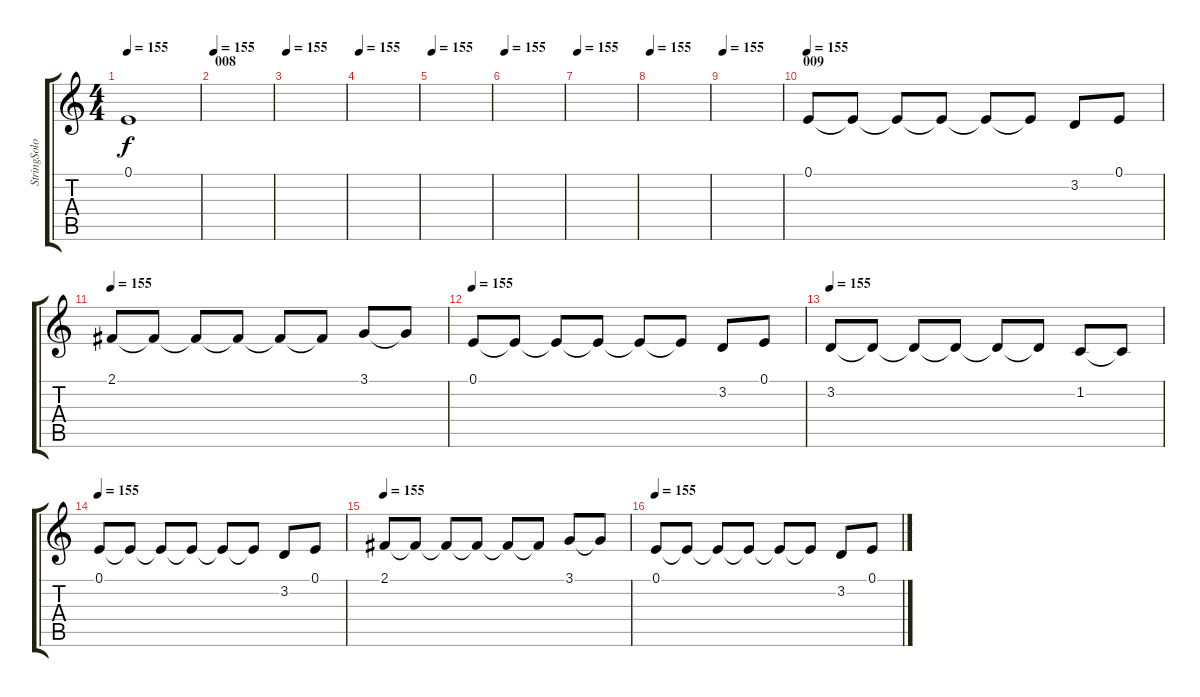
\track ("StringSolo" "StringSolo") {instrument stringensemble1}
\staff {score tabs}
\tuning (E4 B3 G3 D3 A2 E2) {hide}
\ts (4 4)
\tempo 155
\clef g2
\ks c
0.1{t}.1{dy f} |
\section ("" "008")
\tempo 155
|
\tempo 155
|
\tempo 155
|
\tempo 155
|
\tempo 155
|
\tempo 155
|
\tempo 155
|
\tempo 155
|
\section ("" "009")
\tempo 155
0.1.8 0.1{t}.8 0.1{t}.8 0.1{t}.8 0.1{t}.8 0.1{t}.8 3.2.8 0.1.8 |
\tempo 155
2.1.8 2.1{t}.8 2.1{t}.8 2.1{t}.8 2.1{t}.8 2.1{t}.8 3.1.8 3.1{t}.8 |
\tempo 155
0.1.8 0.1{t}.8 0.1{t}.8 0.1{t}.8 0.1{t}.8 0.1{t}.8 3.2.8 0.1.8 |
\tempo 155
3.2.8 3.2{t}.8 3.2{t}.8 3.2{t}.8 3.2{t}.8 3.2{t}.8 1.2.8 1.2{t}.8 |
\tempo 155
0.1.8 0.1{t}.8 0.1{t}.8 0.1{t}.8 0.1{t}.8 0.1{t}.8 3.2.8 0.1.8 |
\tempo 155
2.1.8 2.1{t}.8 2.1{t}.8 2.1{t}.8 2.1{t}.8 2.1{t}.8 3.1.8 3.1{t}.8 |
\tempo 155
0.1.8 0.1{t}.8 0.1{t}.8 0.1{t}.8 0.1{t}.8 0.1{t}.8 3.2.8 0.1.8
